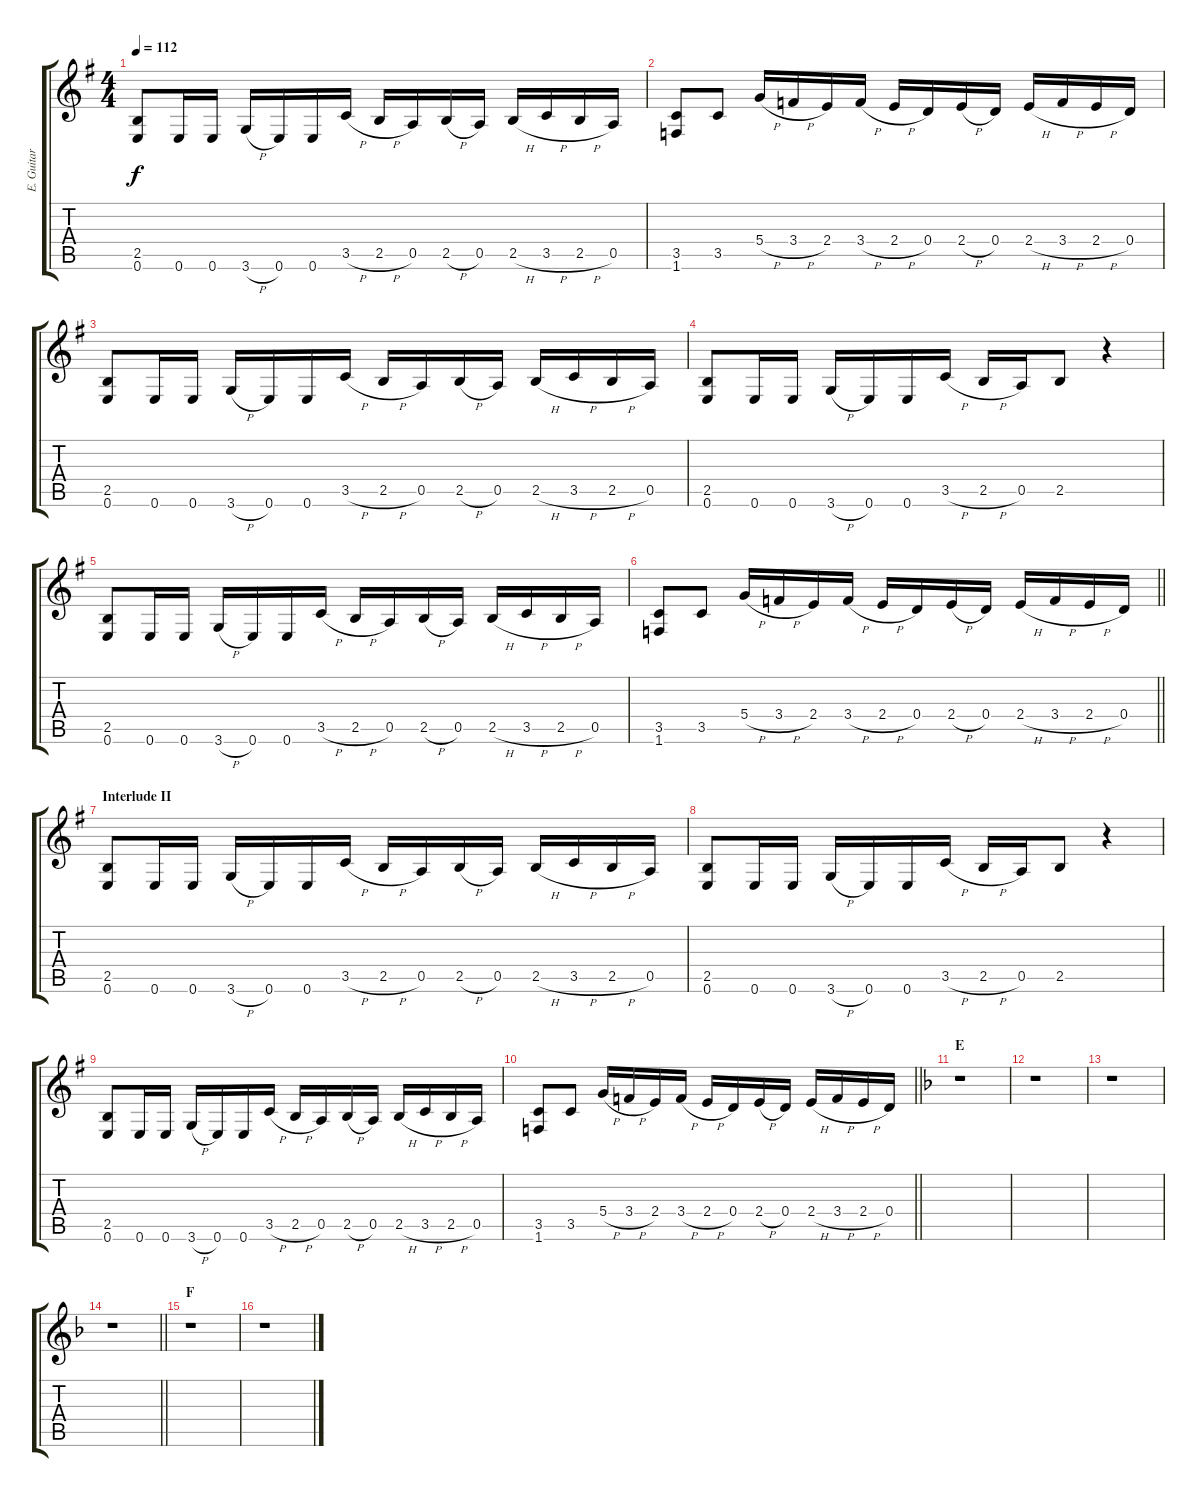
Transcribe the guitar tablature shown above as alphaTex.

\track ("E. Guitar I" "E. Guitar ") {instrument overdrivenguitar}
\staff {score tabs}
\tuning (E4 B3 G3 D3 A2 E2) {hide}
\ts (4 4)
\tempo 112
\clef g2
\ks g
(2.5 0.6).8{dy f} 0.6.16 0.6.16 3.6{h}.16 0.6.16 0.6.16 3.5{h}.16 2.5{h}.16 0.5.16 2.5{h}.16 0.5.16 2.5{h}.16 3.5{h}.16 2.5{h}.16 0.5.16 |
(3.5 1.6).8 3.5.8 5.4{h}.16 3.4{h}.16 2.4.16 3.4{h}.16 2.4{h}.16 0.4.16 2.4{h}.16 0.4.16 2.4{h}.16 3.4{h}.16 2.4{h}.16 0.4.16 |
(2.5 0.6).8 0.6.16 0.6.16 3.6{h}.16 0.6.16 0.6.16 3.5{h}.16 2.5{h}.16 0.5.16 2.5{h}.16 0.5.16 2.5{h}.16 3.5{h}.16 2.5{h}.16 0.5.16 |
(2.5 0.6).8 0.6.16 0.6.16 3.6{h}.16 0.6.16 0.6.16 3.5{h}.16 2.5{h}.16 0.5.16 2.5.8 r.4 |
(2.5 0.6).8 0.6.16 0.6.16 3.6{h}.16 0.6.16 0.6.16 3.5{h}.16 2.5{h}.16 0.5.16 2.5{h}.16 0.5.16 2.5{h}.16 3.5{h}.16 2.5{h}.16 0.5.16 |
\barLineRight lightlight
(3.5 1.6).8 3.5.8 5.4{h}.16 3.4{h}.16 2.4.16 3.4{h}.16 2.4{h}.16 0.4.16 2.4{h}.16 0.4.16 2.4{h}.16 3.4{h}.16 2.4{h}.16 0.4.16 |
\section ("" "Interlude II")
(2.5 0.6).8 0.6.16 0.6.16 3.6{h}.16 0.6.16 0.6.16 3.5{h}.16 2.5{h}.16 0.5.16 2.5{h}.16 0.5.16 2.5{h}.16 3.5{h}.16 2.5{h}.16 0.5.16 |
(2.5 0.6).8 0.6.16 0.6.16 3.6{h}.16 0.6.16 0.6.16 3.5{h}.16 2.5{h}.16 0.5.16 2.5.8 r.4 |
(2.5 0.6).8 0.6.16 0.6.16 3.6{h}.16 0.6.16 0.6.16 3.5{h}.16 2.5{h}.16 0.5.16 2.5{h}.16 0.5.16 2.5{h}.16 3.5{h}.16 2.5{h}.16 0.5.16 |
\barLineRight lightlight
(3.5 1.6).8 3.5.8 5.4{h}.16 3.4{h}.16 2.4.16 3.4{h}.16 2.4{h}.16 0.4.16 2.4{h}.16 0.4.16 2.4{h}.16 3.4{h}.16 2.4{h}.16 0.4.16 |
\section ("" "E")
\ks f
r.1 |
r.1 |
r.1 |
\barLineRight lightlight
r.1 |
\section ("" "F")
r.1 |
r.1
